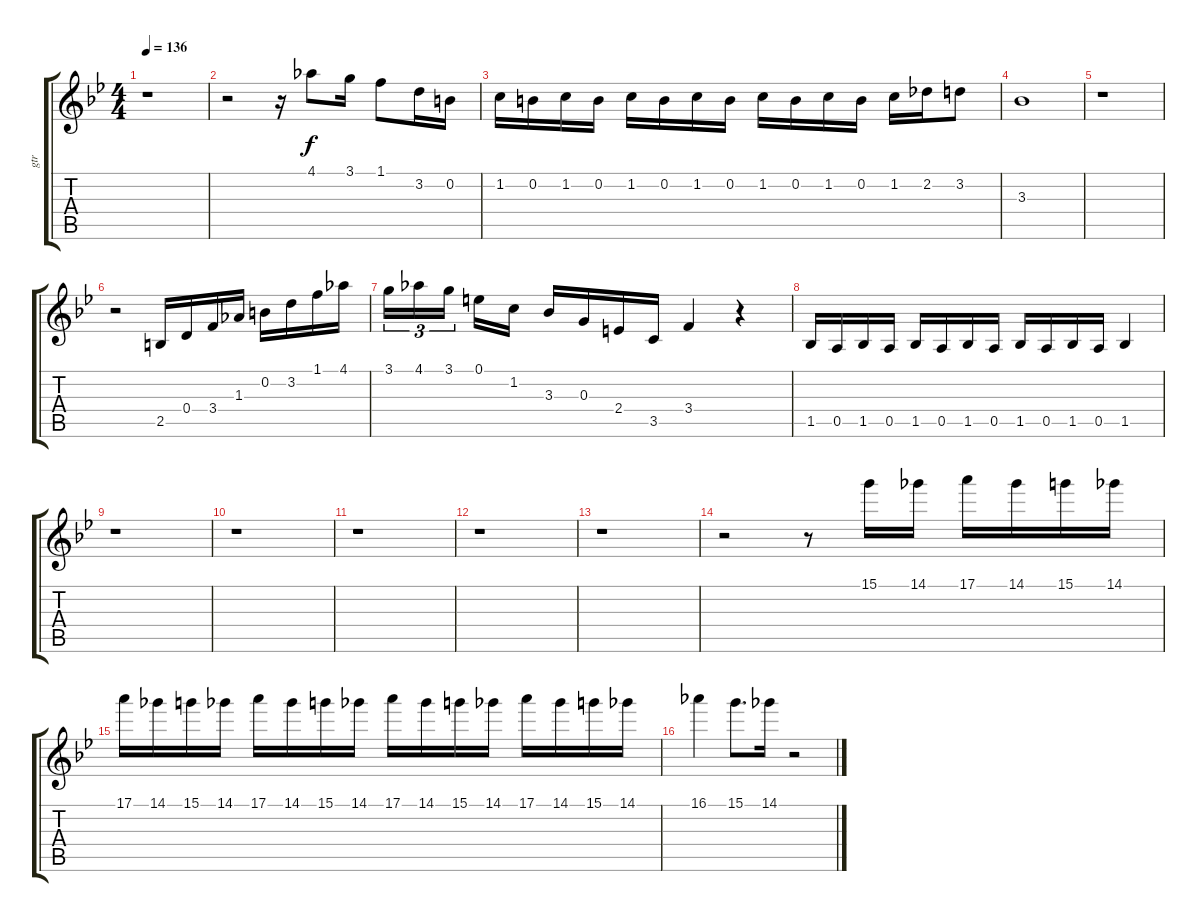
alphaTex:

\track ("gtr" "gtr") {instrument acousticguitarnylon}
\staff {score tabs}
\tuning (E4 B3 G3 D3 A2 E2) {hide}
\ts (4 4)
\tempo 136
\clef g2
\ks bb
r.1{dy f} |
r.2 r.16 4.1.8 3.1.16 1.1.8 3.2.16 0.2.16 |
1.2.16 0.2.16 1.2.16 0.2.16 1.2.16 0.2.16 1.2.16 0.2.16 1.2.16 0.2.16 1.2.16 0.2.16 1.2.16 2.2.16 3.2.8 |
3.3.1 |
r.1 |
r.2 2.5.16 0.4.16 3.4.16 1.3.16 0.2.16 3.2.16 1.1.16 4.1.16 |
3.1.16{tu (3 2)} 4.1.16{tu (3 2)} 3.1.16{tu (3 2) beam splitsecondary} 0.1.16 1.2.16 3.3.16 0.3.16 2.4.16 3.5.16 3.4.4 r.4 |
1.5.16 0.5.16 1.5.16 0.5.16 1.5.16 0.5.16 1.5.16 0.5.16 1.5.16 0.5.16 1.5.16 0.5.16 1.5.4 |
r.1 |
r.1 |
r.1 |
r.1 |
r.1 |
r.2 r.8 15.1.16 14.1.16 17.1.16 14.1.16 15.1.16 14.1.16 |
17.1.16 14.1.16 15.1.16 14.1.16 17.1.16 14.1.16 15.1.16 14.1.16 17.1.16 14.1.16 15.1.16 14.1.16 17.1.16 14.1.16 15.1.16 14.1.16 |
16.1.4 15.1.8{d} 14.1.16 r.2
